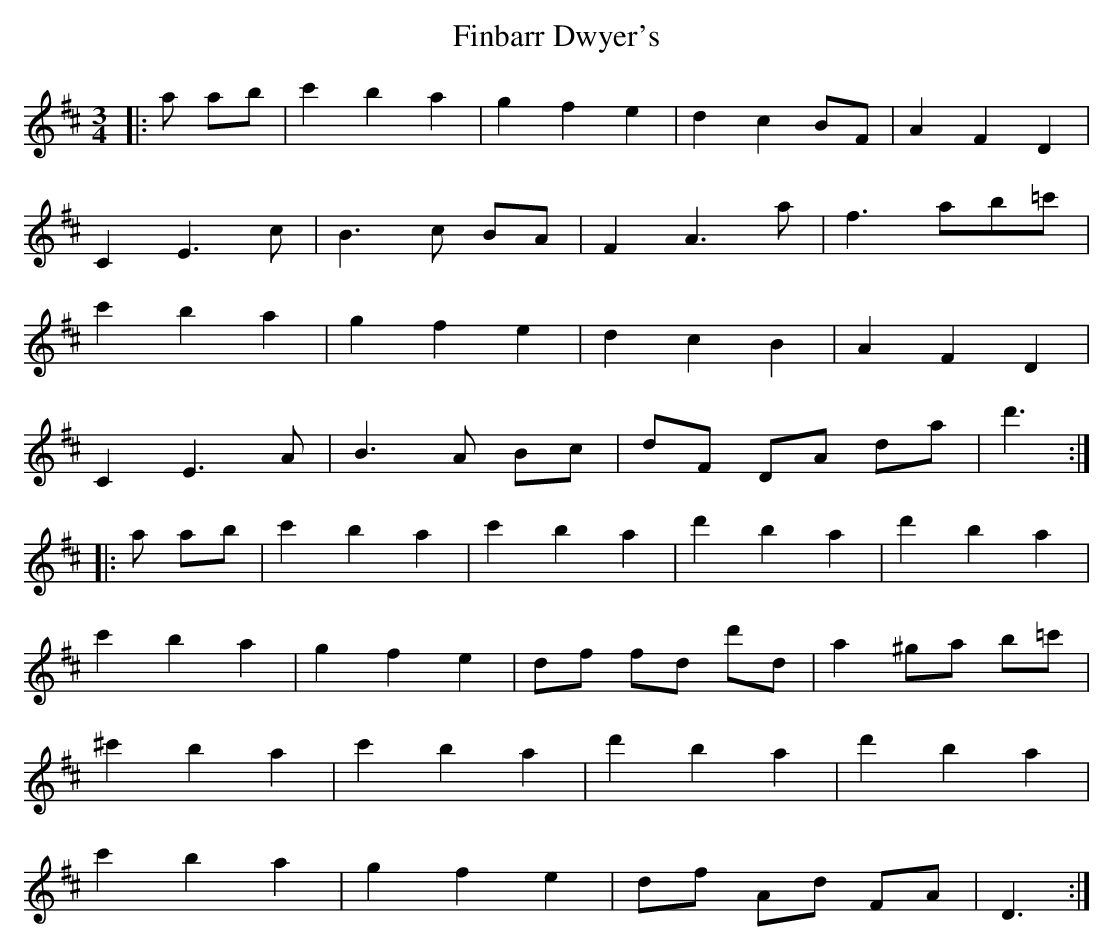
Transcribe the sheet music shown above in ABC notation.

X:1
T: Finbarr Dwyer's
M: 3/4
L: 1/8
K: Dmaj
|:a ab|c'2 b2 a2|g2 f2 e2|d2 c2 BF|A2F2 D2|
C2E3c|B3c BA|F2A3a|f3ab=c'|
c'2 b2 a2|g2 f2 e2|d2 c2 B2|A2 F2 D2|
C2E3A|B3A Bc|dF DA da|d'3:|
|:a ab|c'2 b2 a2|c'2 b2 a2|d'2 b2 a2|d'2 b2 a2|
c'2 b2 a2|g2 f2 e2|df fd d'd|a2 ^ga b=c'|
^c'2 b2 a2|c'2 b2 a2|d'2 b2 a2|d'2 b2 a2|
c'2 b2 a2|g2 f2 e2|df Ad FA|D3:|
